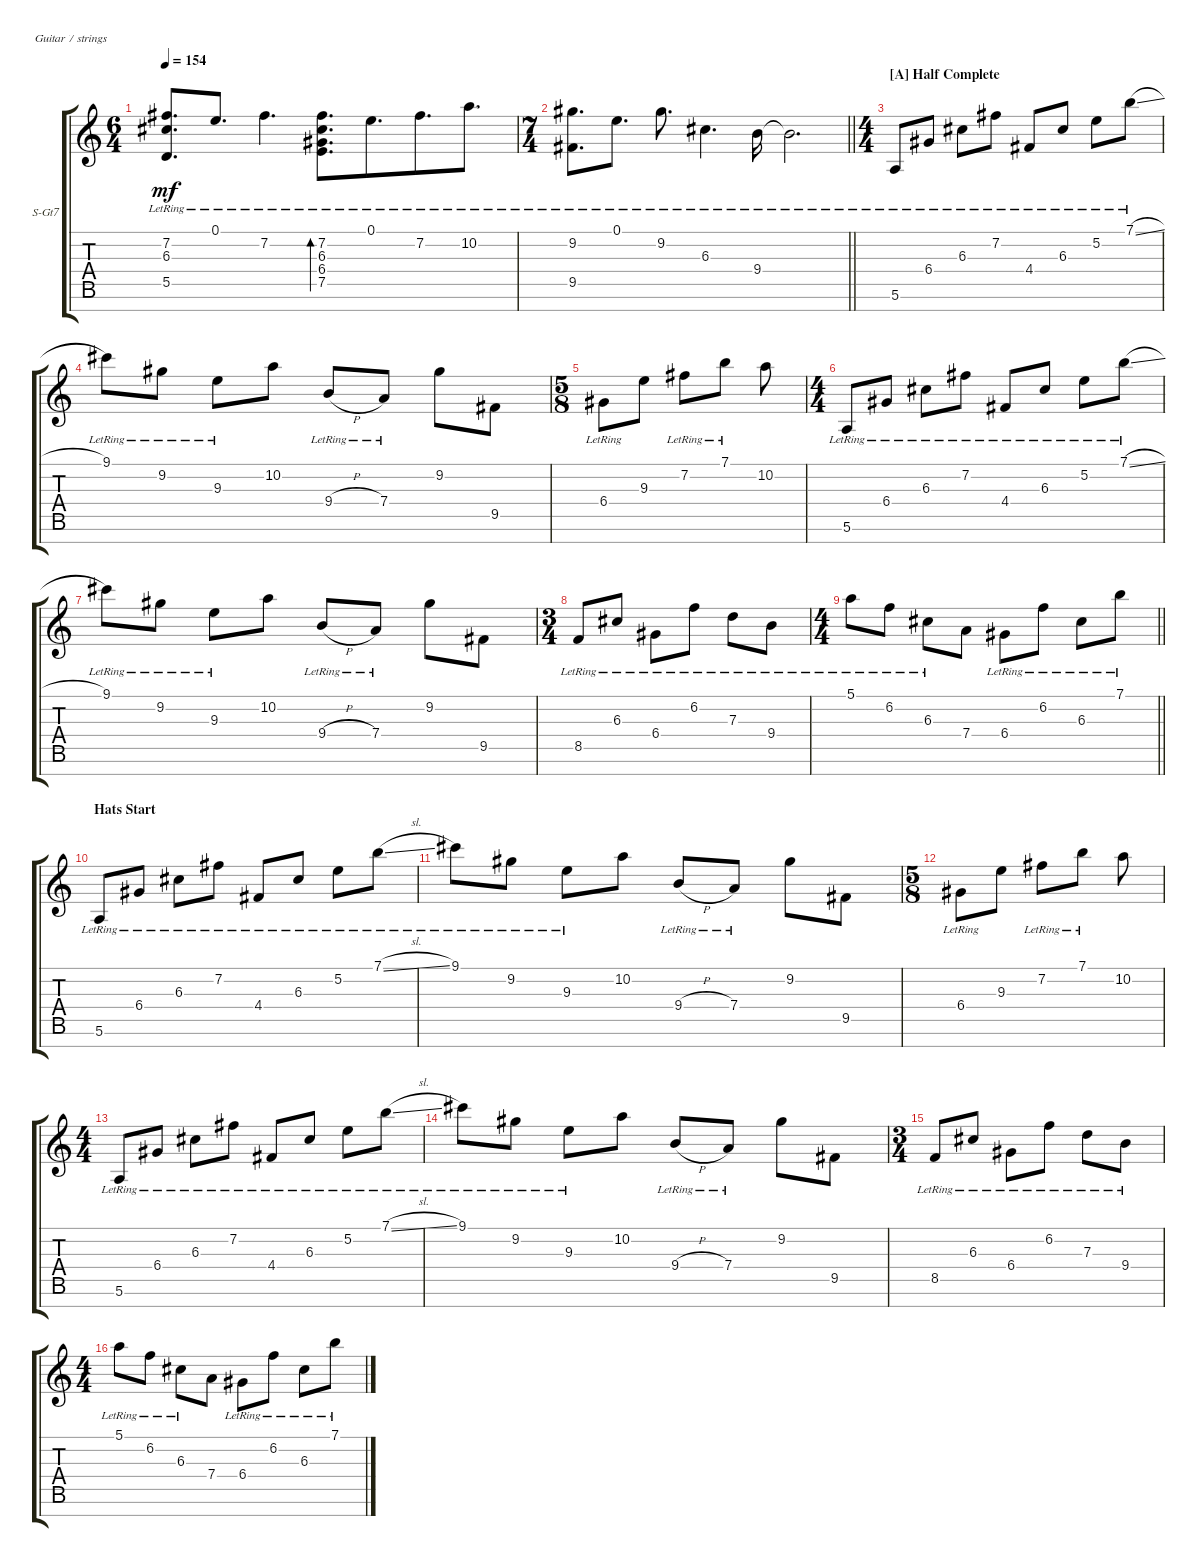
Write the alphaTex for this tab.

\bracketExtendMode groupsimilarinstruments
\firstSystemTrackNameOrientation horizontal
\otherSystemsTrackNameOrientation horizontal
\track ("Tosin Abasi - Clean" "S-Gt7") {instrument acousticguitarsteel}
\staff {score tabs}
\tuning (E4 B3 G3 D3 A2 E2 B1)
\ts (6 4)
\beaming (8 2 2 2 6)
\tempo 154
\clef g2
\ks c
(7.2{lr} 6.3 5.5{lr}).8{d dy mf} 0.1{lr}.8{d} 7.2{lr}.4{d} (7.2{lr} 6.3{lr} 6.4{lr} 7.5{lr}).8{d bd 480} 0.1{lr}.8{d} 7.2{lr}.8{d} 10.2{lr}.8{d} |
\ts (7 4)
\beaming (8 2 2 2 8)
\barLineRight lightlight
(9.2{lr} 9.5{lr}).8{d} 0.1{lr}.8{d} 9.2{lr}.8{d} 6.3{lr}.4{d} 9.4{lr}.16 9.4{lr t}.2{d} |
\ts (4 4)
\beaming (8 2 2 2 2)
\section ("A" "Half Complete")
5.6{lr}.8 6.4{lr}.8 6.3{lr}.8 7.2{lr}.8 4.4{lr}.8 6.3{lr}.8 5.2{lr}.8 7.1{sl lr}.8 |
9.1{lr}.8 9.2{lr}.8 9.3{lr}.8 10.2.8 9.4{h lr}.8 7.4{lr}.8 9.2.8 9.5.8 |
\ts (5 8)
\beaming (8 2 2 2 2)
6.4{lr}.8 9.3.8 7.2{lr}.8 7.1{lr}.8 10.2.8 |
\ts (4 4)
\beaming (8 2 2 2 2)
5.6{lr}.8 6.4{lr}.8 6.3{lr}.8 7.2{lr}.8 4.4{lr}.8 6.3{lr}.8 5.2{lr}.8 7.1{sl lr}.8 |
9.1{lr}.8 9.2{lr}.8 9.3{lr}.8 10.2.8 9.4{h lr}.8 7.4{lr}.8 9.2.8 9.5.8 |
\ts (3 4)
\beaming (8 2 2 2 2)
8.5{lr}.8 6.3{lr}.8 6.4{lr}.8 6.2{lr}.8 7.3{lr}.8 9.4{lr}.8 |
\ts (4 4)
\beaming (8 2 2 2 2)
\barLineRight lightlight
5.1{lr}.8 6.2{lr}.8 6.3{lr}.8 7.4.8 6.4{lr}.8 6.2{lr}.8 6.3{lr}.8 7.1{lr}.8 |
\section ("" "Hats Start")
5.6{lr}.8 6.4{lr}.8 6.3{lr}.8 7.2{lr}.8 4.4{lr}.8 6.3{lr}.8 5.2{lr}.8 7.1{sl lr}.8 |
9.1{lr}.8 9.2{lr}.8 9.3{lr}.8 10.2.8 9.4{h lr}.8 7.4{lr}.8 9.2.8 9.5.8 |
\ts (5 8)
\beaming (8 2 2 2 2)
6.4{lr}.8 9.3.8 7.2{lr}.8 7.1{lr}.8 10.2.8 |
\ts (4 4)
\beaming (8 2 2 2 2)
5.6{lr}.8 6.4{lr}.8 6.3{lr}.8 7.2{lr}.8 4.4{lr}.8 6.3{lr}.8 5.2{lr}.8 7.1{sl lr}.8 |
9.1{lr}.8 9.2{lr}.8 9.3{lr}.8 10.2.8 9.4{h lr}.8 7.4{lr}.8 9.2.8 9.5.8 |
\ts (3 4)
\beaming (8 2 2 2 2)
8.5{lr}.8 6.3{lr}.8 6.4{lr}.8 6.2{lr}.8 7.3{lr}.8 9.4{lr}.8 |
\ts (4 4)
\beaming (8 2 2 2 2)
5.1{lr}.8 6.2{lr}.8 6.3{lr}.8 7.4.8 6.4{lr}.8 6.2{lr}.8 6.3{lr}.8 7.1{lr}.8
